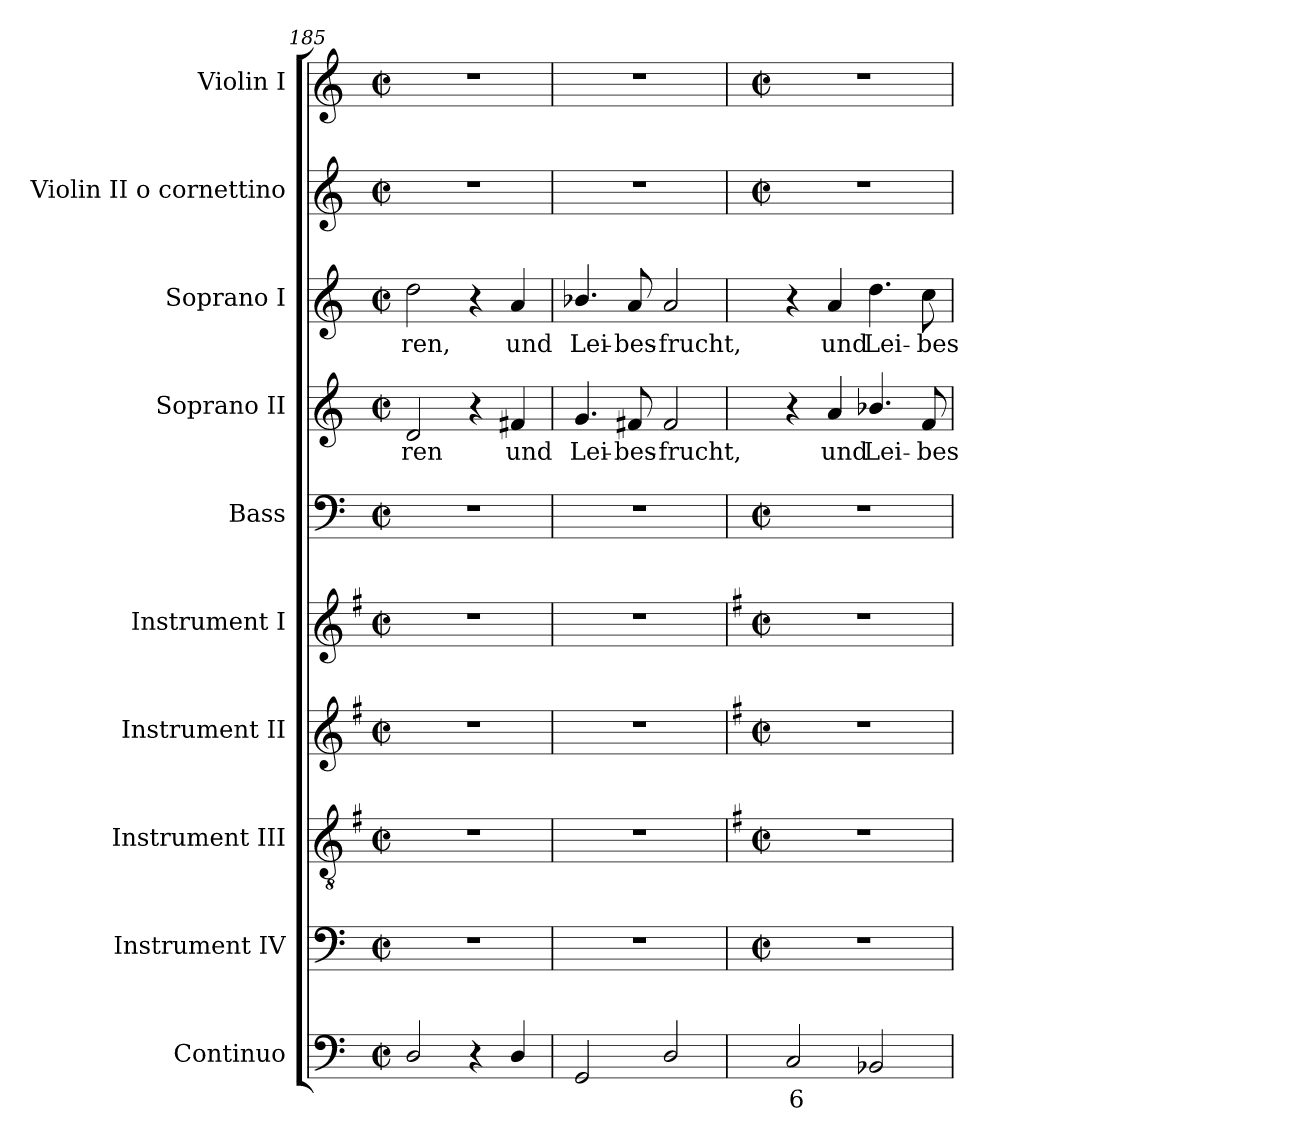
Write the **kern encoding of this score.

**kern	**text	**kern	**kern	**kern	**kern	**kern	**kern	**text	**kern	**text	**kern	**kern
*part10	*part10	*part9	*part8	*part7	*part6	*part5	*part4	*part4	*part3	*part3	*part2	*part1
*staff10	*staff10	*staff9	*staff8	*staff7	*staff6	*staff5	*staff4	*staff4	*staff3	*staff3	*staff2	*staff1
*I"Continuo	*	*I"Instrument IV	*I"Instrument III	*I"Instrument II	*I"Instrument I	*I"Bass	*I"Soprano II	*	*I"Soprano I	*	*I"Violin II o cornettino	*I"Violin I
*	*	*I'IV	*I'III	*I'II	*I'I	*I'B	*I'S II	*	*I'S I	*	*I'Vn II	*I'Vn I
*clefF4	*	*clefF4	*clefGv2	*clefG2	*clefG2	*clefF4	*clefG2	*	*clefG2	*	*clefG2	*clefG2
*	*	*	*ITrd4c7	*ITrd4c7	*ITrd4c7	*	*	*	*	*	*	*
*k[]	*	*k[]	*k[]	*k[]	*k[]	*k[]	*k[]	*	*k[]	*	*k[]	*k[]
*C:	*	*C:	*C:	*C:	*C:	*C:	*C:	*	*C:	*	*C:	*C:
*M2/2	*	*M2/2	*M2/2	*M2/2	*M2/2	*M2/2	*M2/2	*	*M2/2	*	*M2/2	*M2/2
*met(c|)	*	*met(c|)	*met(c|)	*met(c|)	*met(c|)	*met(c|)	*met(c|)	*	*met(c|)	*	*met(c|)	*met(c|)
=185	=185	=185	=185	=185	=185	=185	=185	=185	=185	=185	=185	=185
!	!	!	!	!	!	!	!	!LO:LY:b	!	!LO:LY:b	!	!
2D/	.	1r	1r	1r	1r	1r	2d	-ren	2dd	ren,	1r	1r
4r	.	.	.	.	.	.	4r	.	4r	.	.	.
!	!	!	!	!	!	!	!	!LO:LY:b	!	!LO:LY:b	!	!
4D/	.	.	.	.	.	.	4f#X	und	4a	und	.	.
=186	=186	=186	=186	=186	=186	=186	=186	=186	=186	=186	=186	=186
!	!	!	!	!	!	!	!	!LO:LY:b	!	!LO:LY:b	!	!
2GG	.	1r	1r	1r	1r	1r	4.g	Lei-	4.b-X/	Lei-	1r	1r
!	!	!	!	!	!	!	!	!LO:LY:b	!	!LO:LY:b	!	!
.	.	.	.	.	.	.	8f#X	-bes-	8a	-bes-	.	.
!	!	!	!	!	!	!	!	!LO:LY:b	!	!LO:LY:b	!	!
2D/	.	.	.	.	.	.	2f#	-frucht,	2a	-frucht,	.	.
!!LO:LB:g=z
=187	=187	=187	=187	=187	=187	=187	=187	=187	=187	=187	=187	=187
*	*	*	*	*	*	*k[]	*	*	*	*	*k[]	*
*	*	*	*	*	*	*C:	*	*	*	*	*C:	*
*	*	*M2/2	*M2/2	*M2/2	*M2/2	*M2/2	*	*	*	*	*M2/2	*M2/2
*	*	*met(c|)	*met(c|)	*met(c|)	*met(c|)	*met(c|)	*	*	*	*	*met(c|)	*met(c|)
!	!LO:LY:b	!	!	!	!	!	!	!	!	!	!	!
2C	6	1r	1r	1r	1r	1r	4r	.	4r	.	1r	1r
!	!	!	!	!	!	!	!	!LO:LY:b	!	!LO:LY:b	!	!
.	.	.	.	.	.	.	4a	und	4a	und	.	.
!	!	!	!	!	!	!	!	!LO:LY:b	!	!LO:LY:b	!	!
2BB-X	.	.	.	.	.	.	4.b-X/	Lei-	4.dd	Lei-	.	.
!	!	!	!	!	!	!	!	!LO:LY:b	!	!LO:LY:b	!	!
.	.	.	.	.	.	.	8f	-bes-	8cc	-bes-	.	.
=	=	=	=	=	=	=	=	=	=	=	=	=
*-	*-	*-	*-	*-	*-	*-	*-	*-	*-	*-	*-	*-
